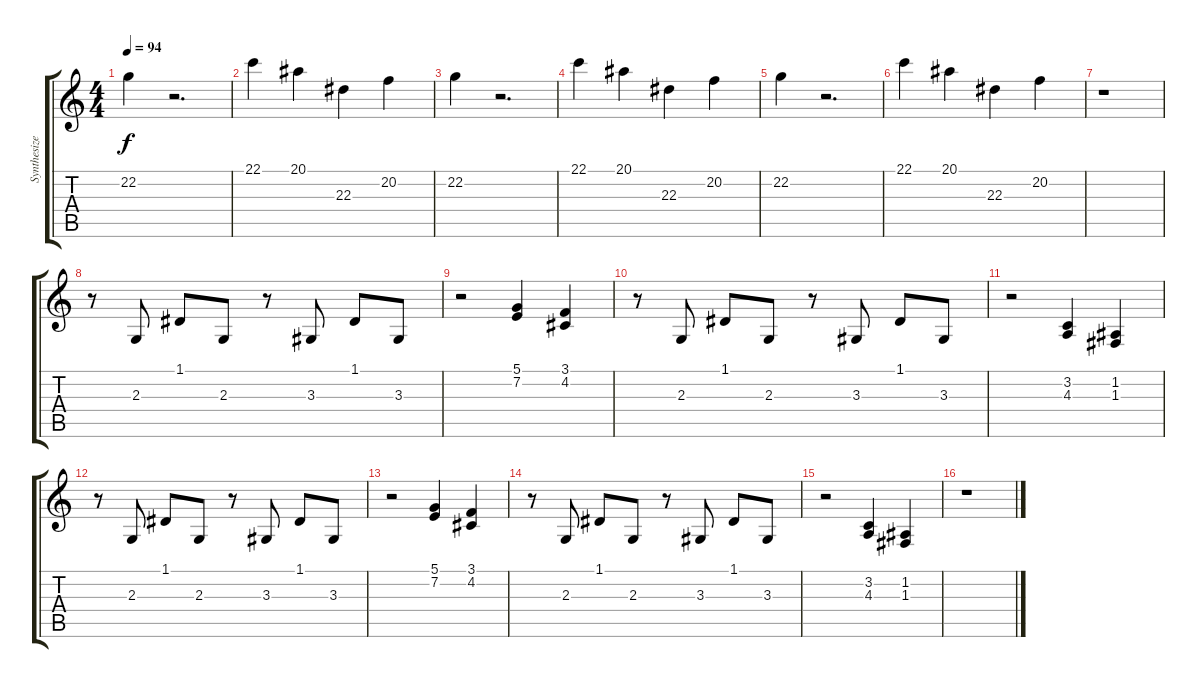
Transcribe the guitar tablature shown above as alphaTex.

\track ("Synthesizer" "Synthesize") {instrument stringensemble1}
\staff {score tabs}
\tuning (D4 A3 F3 C3 G2 C2) {hide}
\ts (4 4)
\tempo 94
\clef g2
\ks c
22.2.4{dy f} r.2{d} |
22.1.4 20.1.4 22.3.4 20.2.4 |
22.2.4 r.2{d} |
22.1.4 20.1.4 22.3.4 20.2.4 |
22.2.4 r.2{d} |
22.1.4 20.1.4 22.3.4 20.2.4 |
r.1 |
r.8 2.3.8 1.1.8 2.3.8 r.8 3.3.8 1.1.8 3.3.8 |
r.2 (5.1 7.2).4 (3.1 4.2).4 |
r.8 2.3.8 1.1.8 2.3.8 r.8 3.3.8 1.1.8 3.3.8 |
r.2 (3.2 4.3).4 (1.2 1.3).4 |
r.8 2.3.8 1.1.8 2.3.8 r.8 3.3.8 1.1.8 3.3.8 |
r.2 (5.1 7.2).4 (3.1 4.2).4 |
r.8 2.3.8 1.1.8 2.3.8 r.8 3.3.8 1.1.8 3.3.8 |
r.2 (3.2 4.3).4 (1.2 1.3).4 |
r.1
